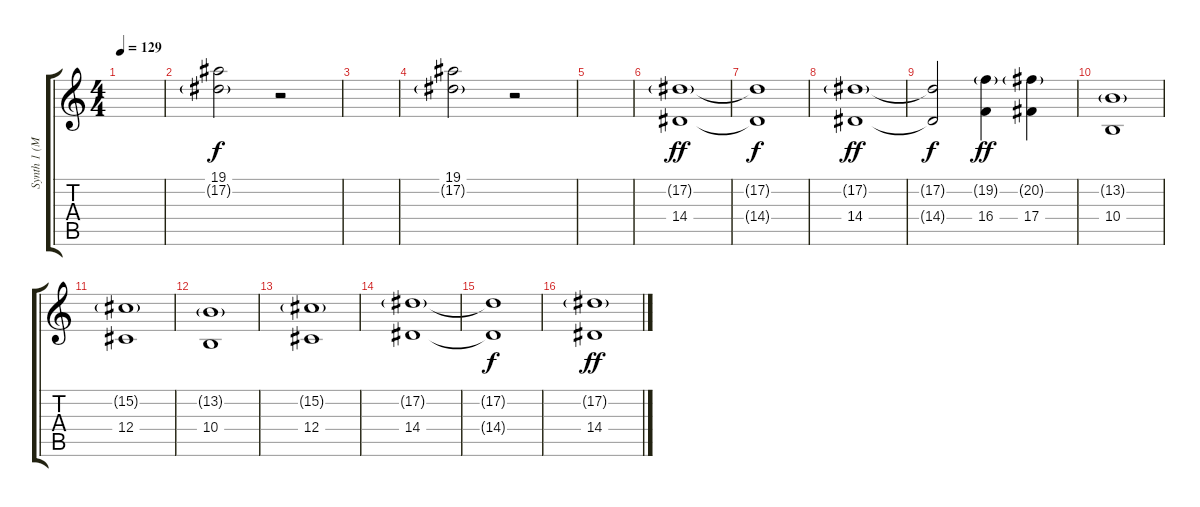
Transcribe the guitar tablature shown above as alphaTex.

\track ("Synth 1 (Mike)" "Synth 1 (M") {instrument synthbrass2}
\staff {score tabs}
\tuning (Eb4 Bb3 Gb3 Db3 Ab2 Db2) {hide}
\ts (4 4)
\tempo 129
\clef g2
\ks c
|
(19.1 17.2{g}).2 r.2 |
|
(19.1 17.2{g}).2 r.2 |
|
(17.2{g} 14.4).1{dy ff volume 13 instrument vibraphone} |
(17.2{t} 14.4{t}).1{dy f} |
(17.2{g} 14.4).1{dy ff} |
(17.2{t} 14.4{t}).2{dy f} (19.2{g} 16.4).4{dy ff} (20.2{g} 17.4).4 |
(13.2{g} 10.4).1 |
(15.2{g} 12.4).1 |
(13.2{g} 10.4).1 |
(15.2{g} 12.4).1 |
(17.2{g} 14.4).1 |
(17.2{t} 14.4{t}).1{dy f} |
(17.2{g} 14.4).1{dy ff}
